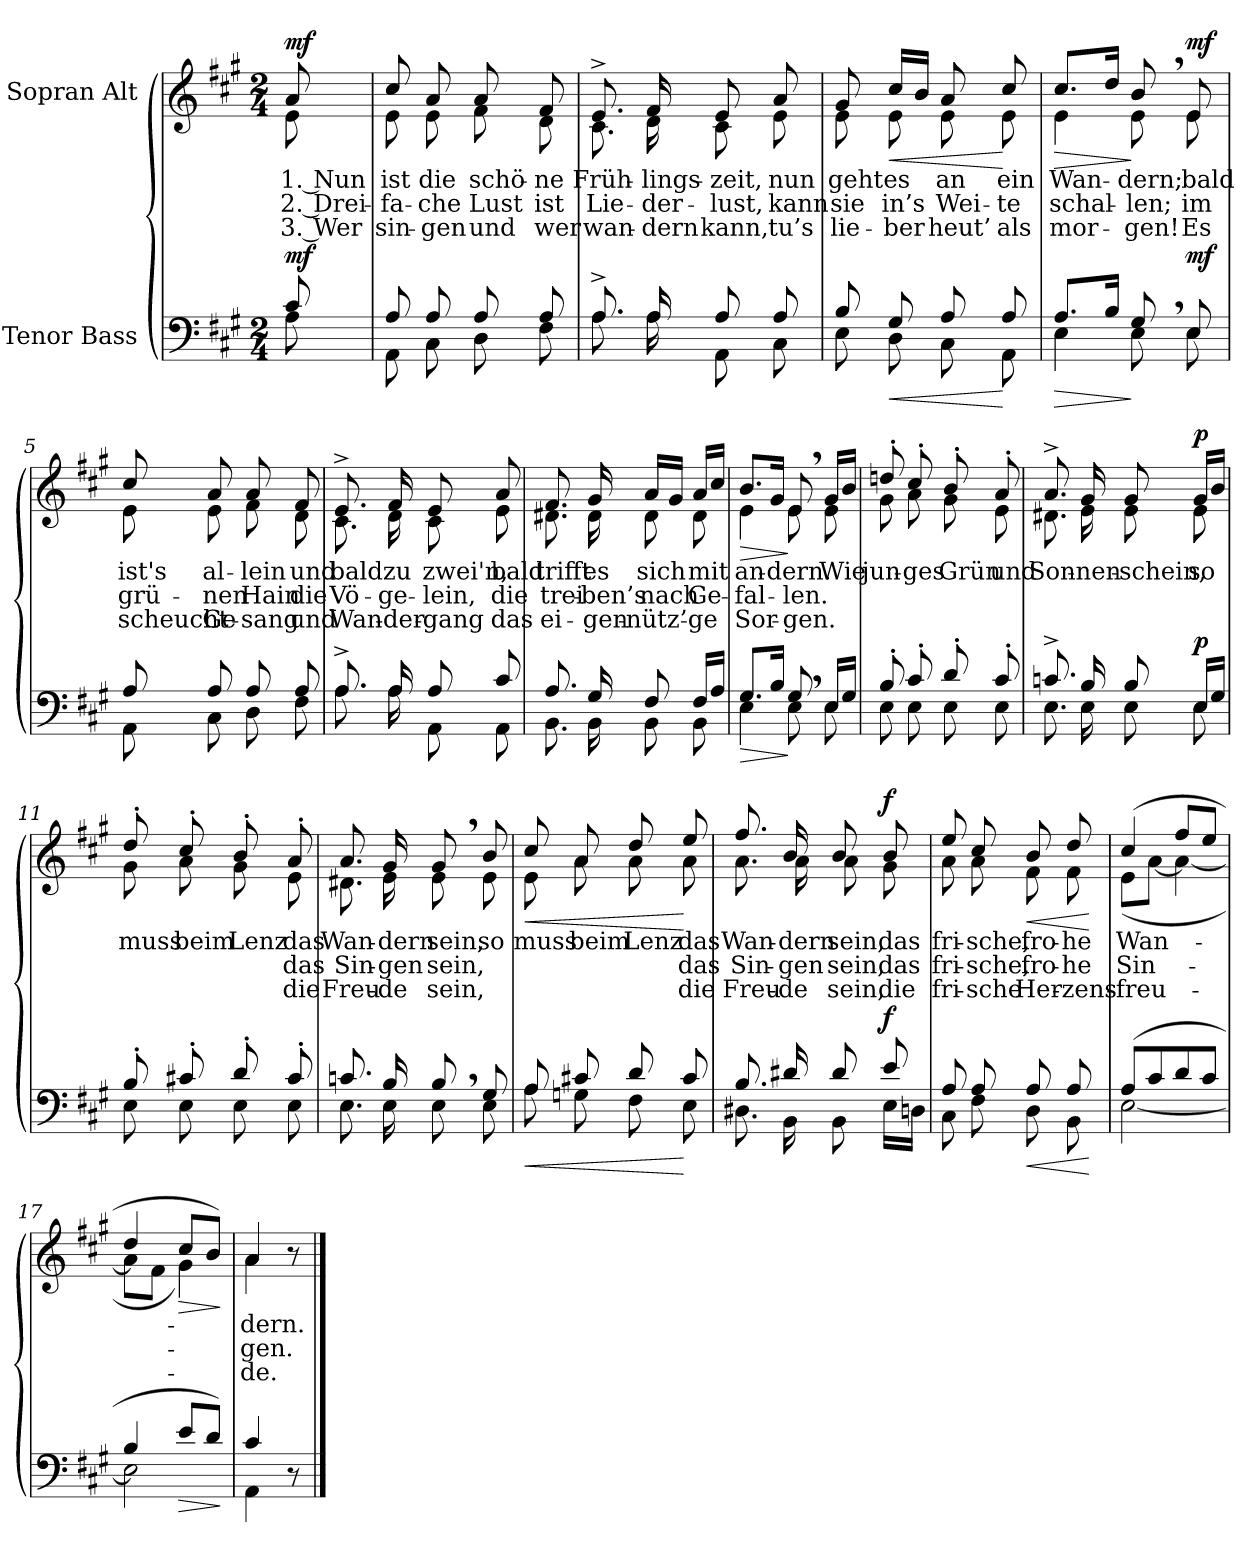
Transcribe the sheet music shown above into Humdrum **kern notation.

**kern	**dynam	**kern	**text	**text	**text	**dynam
*part2	*part2	*part1	*part1	*part1	*part1	*part1
*staff2	*staff2	*staff1	*staff1	*staff1	*staff1	*staff1
*I"Tenor Bass	*	*I"Sopran Alt	*	*	*	*
*clefF4	*	*clefG2	*	*	*	*
*k[f#c#g#]	*	*k[f#c#g#]	*	*	*	*
*M2/4	*	*M2/4	*	*	*	*
=	=	=	=	=	=	=
*^	*	*	*	*	*	*
!	!	!	!LO:TX:a:B:t=Ruhig	!	!	!	!
!	!	!LO:DY:a	!	!LO:LY:b	!LO:LY:b	!LO:LY:b	!LO:DY:a
*	*	*	*^	*	*	*	*
8c#/	8A\	mf	8a/	8e\	1. Nun	2. Drei-	3. Wer	mf
=1	=1	=1	=1	=1	=1	=1	=1	=1
!	!	!	!	!	!LO:LY:b	!LO:LY:b	!LO:LY:b	!
8A/	8AA\	.	8cc#/	8e\	ist	-fa-	sin-	.
!	!	!	!	!	!LO:LY:b	!LO:LY:b	!LO:LY:b	!
8A/	8C#\	.	8a/	8e\	die	-che	-gen	.
!	!	!	!	!	!LO:LY:b	!LO:LY:b	!LO:LY:b	!
8A/	8D\	.	8a/	8f#\	schö-	Lust	und	.
!	!	!	!	!	!LO:LY:b	!LO:LY:b	!LO:LY:b	!
8A/	8F#\	.	8f#/	8d\	-ne	ist	wer	.
=2	=2	=2	=2	=2	=2	=2	=2	=2
!	!	!	!	!	!LO:LY:b	!LO:LY:b	!LO:LY:b	!
8.A^/	8.A\	.	8.e^/	8.c#\	Früh-	Lie-	wan-	.
!	!	!	!	!	!LO:LY:b	!LO:LY:b	!LO:LY:b	!
16A/	16A\	.	16f#/	16d\	-lings-	-der-	-dern	.
!	!	!	!	!	!LO:LY:b	!LO:LY:b	!LO:LY:b	!
8A/	8AA\	.	8e/	8c#\	-zeit,	-lust,	kann,	.
!	!	!	!	!	!LO:LY:b	!LO:LY:b	!LO:LY:b	!
8A/	8C#\	.	8a/	8e\	nun	kann	tu’s	.
!!LO:LB:g=z	!!
=3	=3	=3	=3	=3	=3	=3	=3	=3
!	!	!	!	!	!LO:LY:b	!LO:LY:b	!LO:LY:b	!
8B/	8E\	.	8g#/	8e\	geht	sie	lie-	.
!	!	!LO:HP:b	!	!	!LO:LY:b	!LO:LY:b	!LO:LY:b	!LO:HP:b
8G#/	8D\	<	16cc#/LL	8e\	es	in’s	-ber	<
.	.	.	16b/JJ	.	.	.	.	.
!	!	!	!	!	!LO:LY:b	!LO:LY:b	!LO:LY:b	!
8A/	8C#\	.	8a/	8e\	an	Wei-	heut’	.
!	!	!	!	!	!LO:LY:b	!LO:LY:b	!LO:LY:b	!
8A/	8AA\	[	8cc#/	8e\	ein	-te	als	[
=4	=4	=4	=4	=4	=4	=4	=4	=4
!	!	!LO:HP:b	!	!	!LO:LY:b	!LO:LY:b	!LO:LY:b	!LO:HP:b
8.A/L	4E\	>	8.cc#/L	4e\	Wan-	schal-	mor-	>
16B/Jk	.	.	16dd/Jk	.	.	.	.	.
!	!	!	!	!	!LO:LY:b	!LO:LY:b	!LO:LY:b	!
8G#,/	8E\	]	8b,/	8e\	-dern;	-len;	-gen!	]
!	!	!LO:DY:a	!	!	!LO:LY:b	!LO:LY:b	!LO:LY:b	!LO:DY:a
8E/	8E\	mf	8e/	8e\	bald	im	Es	mf
=5	=5	=5	=5	=5	=5	=5	=5	=5
!	!	!	!	!	!LO:LY:b	!LO:LY:b	!LO:LY:b	!
8A/	8AA\	.	8cc#/	8e\	ist's	grü-	scheucht	.
!	!	!	!	!	!LO:LY:b	!LO:LY:b	!LO:LY:b	!
8A/	8C#\	.	8a/	8e\	al-	-nen	Ge-	.
!	!	!	!	!	!LO:LY:b	!LO:LY:b	!LO:LY:b	!
8A/	8D\	.	8a/	8f#\	-lein	Hain	-sang	.
!	!	!	!	!	!LO:LY:b	!LO:LY:b	!LO:LY:b	!
8A/	8F#\	.	8f#/	8d\	und	die	und	.
!!LO:LB:g=z	!!
=6	=6	=6	=6	=6	=6	=6	=6	=6
!	!	!	!	!	!LO:LY:b	!LO:LY:b	!LO:LY:b	!
8.A^/	8.A\	.	8.e^/	8.c#\	bald	Vö-	Wan-	.
!	!	!	!	!	!LO:LY:b	!LO:LY:b	!LO:LY:b	!
16A/	16A\	.	16f#/	16d\	zu	-ge-	-der-	.
!	!	!	!	!	!LO:LY:b	!LO:LY:b	!LO:LY:b	!
8A/	8AA\	.	8e/	8c#\	zwei'n,	-lein,	-gang	.
!	!	!	!	!	!LO:LY:b	!LO:LY:b	!LO:LY:b	!
8c#/	8AA\	.	8a/	8e\	bald	die	das	.
=7	=7	=7	=7	=7	=7	=7	=7	=7
!	!	!	!	!	!LO:LY:b	!LO:LY:b	!LO:LY:b	!
8.A/	8.BB\	.	8.f#/	8.d#X\	trifft	trei-	ei-	.
!	!	!	!	!	!LO:LY:b	!LO:LY:b	!LO:LY:b	!
16G#/	16BB\	.	16g#/	16d#\	es	-ben’s	-gen-	.
!	!	!	!	!	!LO:LY:b	!LO:LY:b	!LO:LY:b	!
8F#/	8BB\	.	16a/LL	8d#\	sich	nach	-nütz’-	.
.	.	.	16g#/JJ	.	.	.	.	.
!	!	!	!	!	!LO:LY:b	!LO:LY:b	!LO:LY:b	!
16F#/LL	8BB\	.	16a/LL	8d#\	mit	Ge-	-ge	.
16A/JJ	.	.	16cc#/JJ	.	.	.	.	.
=8	=8	=8	=8	=8	=8	=8	=8	=8
!	!	!LO:HP:b	!	!	!LO:LY:b	!LO:LY:b	!LO:LY:b	!LO:HP:b
8.G#/L	4E\	>	8.b/L	4e\	an-	-fal-	Sor-	>
16B/Jk	.	.	16g#/Jk	.	.	.	.	.
!	!	!	!	!	!LO:LY:b	!LO:LY:b	!LO:LY:b	!
8G#,/	8E\	]	8e,/	8e\	-dern.	-len.	-gen.	]
!	!	!	!	!	!LO:LY:b	!	!	!
16E/LL	8E\	.	16g#/LL	8e\	Wie	.	.	.
16G#/JJ	.	.	16b/JJ	.	.	.	.	.
!!LO:PB:g=z	!!
=9	=9	=9	=9	=9	=9	=9	=9	=9
!	!	!	!	!	!LO:LY:b	!	!	!
8B'/	8E\	.	8ddn'/	8g#\	jun-	.	.	.
!	!	!	!	!	!LO:LY:b	!	!	!
8c#'/	8E\	.	8cc#'/	8a\	-ges	.	.	.
!	!	!	!	!	!LO:LY:b	!	!	!
8d'/	8E\	.	8b'/	8g#\	Grün	.	.	.
!	!	!	!	!	!LO:LY:b	!	!	!
8c#'/	8E\	.	8a'/	8e\	und	.	.	.
=10	=10	=10	=10	=10	=10	=10	=10	=10
!	!	!	!	!	!LO:LY:b	!	!	!
8.cn^/	8.E\	.	8.a^/	8.d#X\	Son-	.	.	.
!	!	!	!	!	!LO:LY:b	!	!	!
16B/	16E\	.	16g#/	16e\	-nen-	.	.	.
!	!	!	!	!	!LO:LY:b	!	!	!
8B/	8E\	.	8g#/	8e\	-schein,	.	.	.
!	!	!LO:DY:a	!	!	!LO:LY:b	!	!	!LO:DY:a
16E/LL	8E\	p	16g#/LL	8e\	so	.	.	p
16G#/JJ	.	.	16b/JJ	.	.	.	.	.
=11	=11	=11	=11	=11	=11	=11	=11	=11
!	!	!	!	!	!LO:LY:b	!	!	!
8B'/	8E\	.	8dd'/	8g#\	muss	.	.	.
!	!	!	!	!	!LO:LY:b	!	!	!
8c#X'/	8E\	.	8cc#'/	8a\	beim	.	.	.
!	!	!	!	!	!LO:LY:b	!	!	!
8d'/	8E\	.	8b'/	8g#\	Lenz	.	.	.
!	!	!	!	!	!LO:LY:b	!LO:LY:b	!LO:LY:b	!
8c#'/	8E\	.	8a'/	8e\	das	das	die	.
!!LO:LB:g=z	!!
=12	=12	=12	=12	=12	=12	=12	=12	=12
!	!	!	!	!	!LO:LY:b	!LO:LY:b	!LO:LY:b	!
8.cn/	8.E\	.	8.a/	8.d#X\	Wan-	Sin-	Freu-	.
!	!	!	!	!	!LO:LY:b	!LO:LY:b	!LO:LY:b	!
16B/	16E\	.	16g#/	16e\	-dern	-gen	-de	.
!	!	!	!	!	!LO:LY:b	!LO:LY:b	!LO:LY:b	!
8B,/	8E\	.	8g#,/	8e\	sein,	sein,	sein,	.
!	!	!	!	!	!LO:LY:b	!	!	!
8G#/	8E\	.	8b/	8e\	so	.	.	.
=13	=13	=13	=13	=13	=13	=13	=13	=13
!	!	!LO:HP:b	!	!	!LO:LY:b	!	!	!LO:HP:b
8A/	8A\	<	8cc#/	8e\	muss	.	.	<
!	!	!	!	!	!LO:LY:b	!	!	!
8c#X/	8Gn\	.	8a/	8a\	beim	.	.	.
!	!	!	!	!	!LO:LY:b	!	!	!
8d/	8F#\	.	8dd/	8a\	Lenz	.	.	.
!	!	!	!	!	!LO:LY:b	!LO:LY:b	!LO:LY:b	!
8c#/	8E\	[	8ee/	8a\	das	das	die	[
=14	=14	=14	=14	=14	=14	=14	=14	=14
!	!	!	!	!	!LO:LY:b	!LO:LY:b	!LO:LY:b	!
8.B/	8.D#X\	.	8.ff#/	8.a\	Wan-	Sin-	Freu-	.
!	!	!	!	!	!LO:LY:b	!LO:LY:b	!LO:LY:b	!
16d#X/	16BB\	.	16b/	16a\	-dern	-gen	-de	.
!	!	!	!	!	!LO:LY:b	!LO:LY:b	!LO:LY:b	!
8d#/	8BB\	.	8b/	8a\	sein,	sein,	sein,	.
!	!	!LO:DY:a	!	!	!LO:LY:b	!LO:LY:b	!LO:LY:b	!LO:DY:a
8e/	16E\LL	f	8b/	8g#\	das	das	die	f
.	16Dn\JJ	.	.	.	.	.	.	.
!!LO:LB:g=z	!!
=15	=15	=15	=15	=15	=15	=15	=15	=15
!	!	!	!	!	!LO:LY:b	!LO:LY:b	!LO:LY:b	!
8A/	8C#\	.	8ee/	8a\	fri-	fri-	fri-	.
!	!	!	!	!	!LO:LY:b	!LO:LY:b	!LO:LY:b	!
8A/	8F#\	.	8cc#/	8a\	-sche,	-sche,	-sche	.
!	!	!LO:HP:b	!	!	!LO:LY:b	!LO:LY:b	!LO:LY:b	!LO:HP:b
8A/	8D\	<	8b/	8f#\	fro-	fro-	Her-	<
!	!	!	!	!	!LO:LY:b	!LO:LY:b	!LO:LY:b	!
8A/	8BB\	.	8dd/	8f#\	-he	-he	-zens-	.
*v	*v	*	*	*	*	*	*	*
*	*	*v	*v	*	*	*	*
.	[	.	.	.	.	[
=16	=16	=16	=16	=16	=16	=16
*^	*	*	*	*	*	*
!	!	!	!	!LO:LY:b	!LO:LY:b	!LO:LY:b	!
*	*	*	*^	*	*	*	*
(8A/L	[2E\	.	(4cc#/	(8e\L	Wan-	Sin-	-freu-	.
8c#/	.	.	.	[8a\J	.	.	.	.
8d/	.	.	8ff#/L	4a\_	.	.	.	.
8c#/J	.	.	8ee/J	.	.	.	.	.
=17	=17	=17	=17	=17	=17	=17	=17	=17
4B/	2E\]	.	4dd/	8a\L]	.	.	.	.
.	.	.	.	8f#\J	.	.	.	.
!	!	!LO:HP:b	!	!	!	!	!	!LO:HP:b
8e/L	.	>	8cc#/L	4g#\)	.	.	.	>
8d/J)	.	.	8b/J)	.	.	.	.	.
*v	*v	*	*	*	*	*	*	*
*	*	*v	*v	*	*	*	*
.	]	.	.	.	.	]
=18	=18	=18	=18	=18	=18	=18
*^	*	*	*	*	*	*
!	!	!	!	!LO:LY:b	!LO:LY:b	!LO:LY:b	!
*	*	*	*^	*	*	*	*
4c#/	4AA\	.	4a/	4a\	-dern.	-gen.	-de.	.
8r	8ryy	.	8r	8ryy	.	.	.	.
*v	*v	*	*	*	*	*	*	*
*	*	*v	*v	*	*	*	*
==	==	==	==	==	==	==
*-	*-	*-	*-	*-	*-	*-
